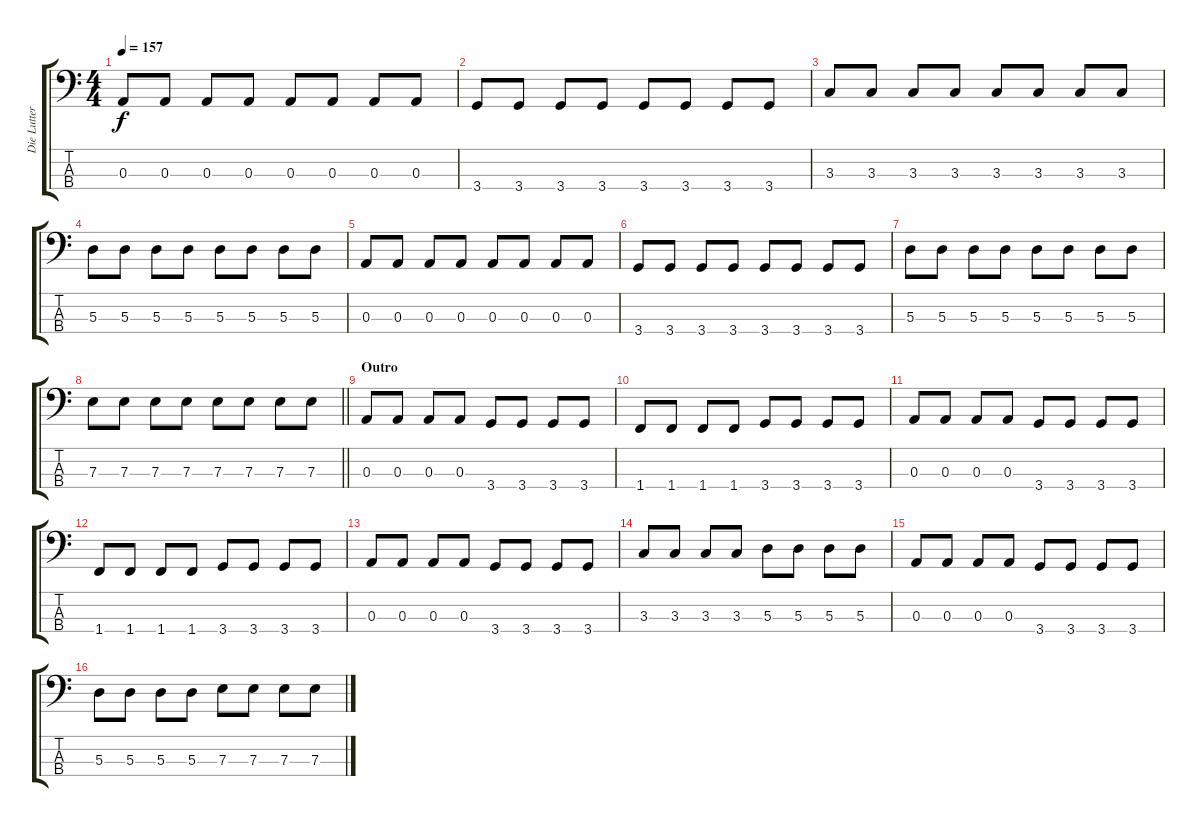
\track ("Die Lutter" "Die Lutter") {instrument electricbasspick}
\staff {score tabs}
\tuning (G2 D2 A1 E1) {hide}
\ts (4 4)
\tempo 157
\clef f4
\ks c
0.3.8{dy f} 0.3.8 0.3.8 0.3.8 0.3.8 0.3.8 0.3.8 0.3.8 |
3.4.8 3.4.8 3.4.8 3.4.8 3.4.8 3.4.8 3.4.8 3.4.8 |
3.3.8 3.3.8 3.3.8 3.3.8 3.3.8 3.3.8 3.3.8 3.3.8 |
5.3.8 5.3.8 5.3.8 5.3.8 5.3.8 5.3.8 5.3.8 5.3.8 |
0.3.8 0.3.8 0.3.8 0.3.8 0.3.8 0.3.8 0.3.8 0.3.8 |
3.4.8 3.4.8 3.4.8 3.4.8 3.4.8 3.4.8 3.4.8 3.4.8 |
5.3.8 5.3.8 5.3.8 5.3.8 5.3.8 5.3.8 5.3.8 5.3.8 |
\barLineRight lightlight
7.3.8 7.3.8 7.3.8 7.3.8 7.3.8 7.3.8 7.3.8 7.3.8 |
\section ("" "Outro")
0.3.8 0.3.8 0.3.8 0.3.8 3.4.8 3.4.8 3.4.8 3.4.8 |
1.4.8 1.4.8 1.4.8 1.4.8 3.4.8 3.4.8 3.4.8 3.4.8 |
0.3.8 0.3.8 0.3.8 0.3.8 3.4.8 3.4.8 3.4.8 3.4.8 |
1.4.8 1.4.8 1.4.8 1.4.8 3.4.8 3.4.8 3.4.8 3.4.8 |
0.3.8 0.3.8 0.3.8 0.3.8 3.4.8 3.4.8 3.4.8 3.4.8 |
3.3.8 3.3.8 3.3.8 3.3.8 5.3.8 5.3.8 5.3.8 5.3.8 |
0.3.8 0.3.8 0.3.8 0.3.8 3.4.8 3.4.8 3.4.8 3.4.8 |
5.3.8 5.3.8 5.3.8 5.3.8 7.3.8 7.3.8 7.3.8 7.3.8
